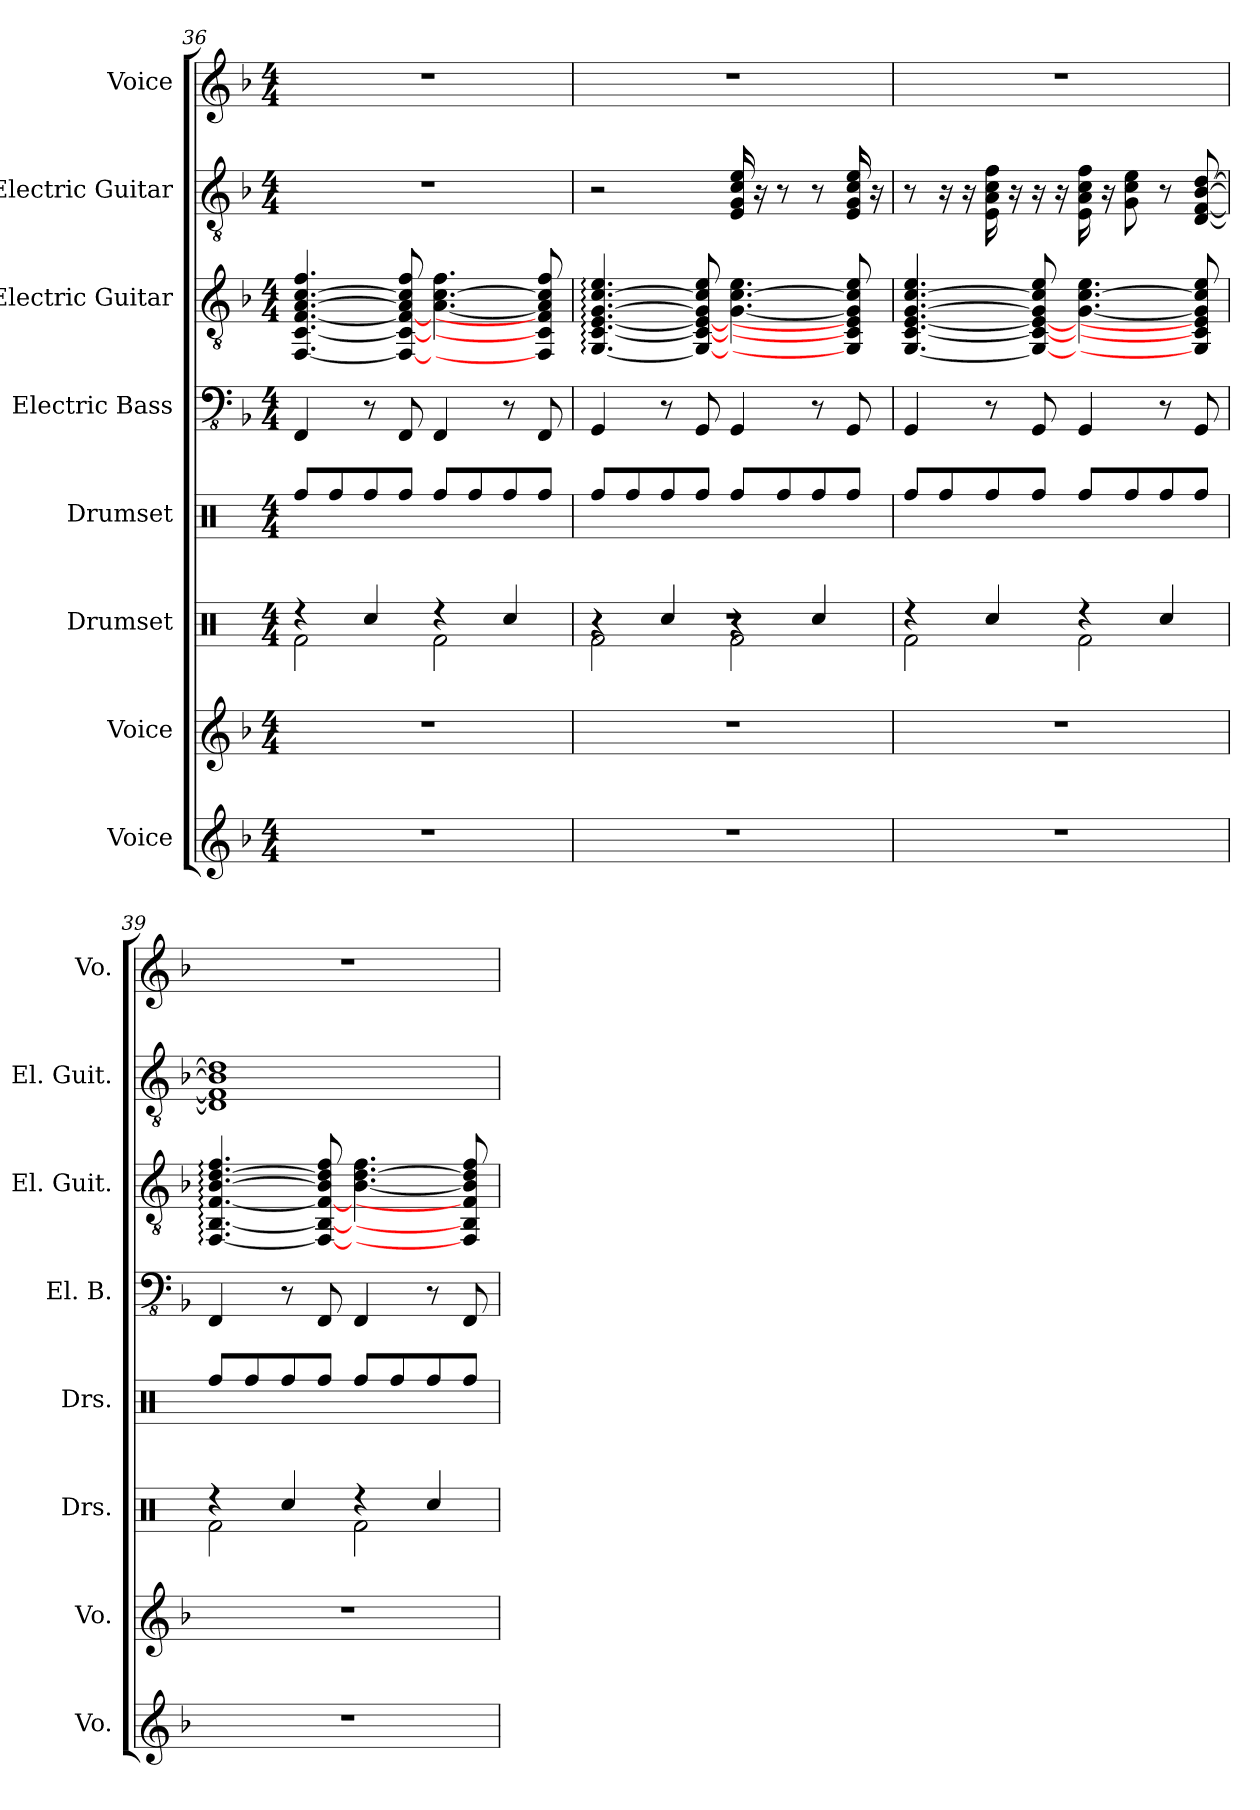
**kern	**kern	**kern	**kern	**kern	**kern	**kern	**kern
*part8	*part7	*part6	*part5	*part4	*part3	*part2	*part1
*staff8	*staff7	*staff6	*staff5	*staff4	*staff3	*staff2	*staff1
*I"Voice	*I"Voice	*I"Drumset	*I"Drumset	*I"Electric Bass	*I"Electric Guitar	*I"Electric Guitar	*I"Voice
*I'Vo.	*I'Vo.	*I'Drs.	*I'Drs.	*I'El. B.	*I'El. Guit.	*I'El. Guit.	*I'Vo.
!!LO:PB:g=z
*clefG2	*clefG2	*clefX	*clefX	*clefFv4	*clefGv2	*clefGv2	*clefG2
*k[b-]	*k[b-]	*k[]	*k[]	*k[b-]	*k[b-]	*k[b-]	*k[b-]
*M4/4	*M4/4	*M4/4	*M4/4	*M4/4	*M4/4	*M4/4	*M4/4
=36	=36	=36	=36	=36	=36	=36	=36
*	*	*^	*	*	*	*	*
1r	1r	4r	2Rf\	8Rff/L	4FFF/	[4.FF/ [4.C/ [4.F/ [4.A/ [4.c/ 4.f/	1r	1r
.	.	.	.	8Rff/	.	.	.	.
.	.	4Rcc/	.	8Rff/	8r	.	.	.
.	.	.	.	8Rff/J	8FFF/	8FF/_ 8C/_ 8F/_ 8A/] 8c/] 8f/	.	.
.	.	4r	2Rf\	8Rff/L	4FFF/	[4.A\ [4.c\ 4.f\	.	.
.	.	.	.	8Rff/	.	.	.	.
.	.	4Rcc/	.	8Rff/	8r	.	.	.
.	.	.	.	8Rff/J	8FFF/	8FF/] 8C/] 8F/] 8A/] 8c/] 8f/	.	.
=37	=37	=37	=37	=37	=37	=37	=37	=37
*	*	*	*^	*	*	*	*	*
1r	1r	4r	2Rf\	1r	8Rff/L	4GGG/	[4.GG/: [4.C/: [4.E/: [4.G/: [4.c/: 4.e/:	2r	1r
.	.	.	.	.	8Rff/	.	.	.	.
.	.	4Rcc/	.	.	8Rff/	8r	.	.	.
.	.	.	.	.	8Rff/J	8GGG/	8GG/_ 8C/_ 8E/_ 8G/] 8c/] 8e/	.	.
.	.	4r	2Rf\	.	8Rff/L	4GGG/	[4.G\ [4.c\ 4.e\	16E/ 16G/ 16c/ 16e/	.
.	.	.	.	.	.	.	.	16r	.
.	.	.	.	.	8Rff/	.	.	8r	.
.	.	4Rcc/	.	.	8Rff/	8r	.	8r	.
.	.	.	.	.	8Rff/J	8GGG/	8GG/] 8C/] 8E/] 8G/] 8c/] 8e/	16E/ 16G/ 16c/ 16e/	.
.	.	.	.	.	.	.	.	16r	.
*	*	*	*v	*v	*	*	*	*	*
=38	=38	=38	=38	=38	=38	=38	=38	=38
1r	1r	4r	2Rf\	8Rff/L	4GGG/	[4.GG/ [4.C/ [4.E/ [4.G/ [4.c/ 4.e/	8r	1r
.	.	.	.	8Rff/	.	.	16r	.
.	.	.	.	.	.	.	16r	.
.	.	4Rcc/	.	8Rff/	8r	.	16E\ 16A\ 16c\ 16f\	.
.	.	.	.	.	.	.	16r	.
.	.	.	.	8Rff/J	8GGG/	8GG/_ 8C/_ 8E/_ 8G/] 8c/] 8e/	16r	.
.	.	.	.	.	.	.	16r	.
.	.	4r	2Rf\	8Rff/L	4GGG/	[4.G\ [4.c\ 4.e\	16E\ 16A\ 16c\ 16f\	.
.	.	.	.	.	.	.	16r	.
.	.	.	.	8Rff/	.	.	8G\ 8c\ 8e\	.
.	.	4Rcc/	.	8Rff/	8r	.	8r	.
.	.	.	.	8Rff/J	8GGG/	8GG/] 8C/] 8E/] 8G/] 8c/] 8e/	[8D/ [8F/ [8B-/ [8d/	.
=39	=39	=39	=39	=39	=39	=39	=39	=39
1r	1r	4r	2Rf\	8Rff/L	4FFF/	[4.FF/: [4.BB-/: [4.F/: [4.B-/: [4.d/: 4.f/:	1D] 1F] 1B-] 1d]	1r
.	.	.	.	8Rff/	.	.	.	.
.	.	4Rcc/	.	8Rff/	8r	.	.	.
.	.	.	.	8Rff/J	8FFF/	8FF/_ 8BB-/_ 8F/_ 8B-/] 8d/] 8f/	.	.
.	.	4r	2Rf\	8Rff/L	4FFF/	[4.B-\ [4.d\ 4.f\	.	.
.	.	.	.	8Rff/	.	.	.	.
.	.	4Rcc/	.	8Rff/	8r	.	.	.
.	.	.	.	8Rff/J	8FFF/	8FF/] 8BB-/] 8F/] 8B-/] 8d/] 8f/	.	.
*	*	*v	*v	*	*	*	*	*
=	=	=	=	=	=	=	=
*-	*-	*-	*-	*-	*-	*-	*-
